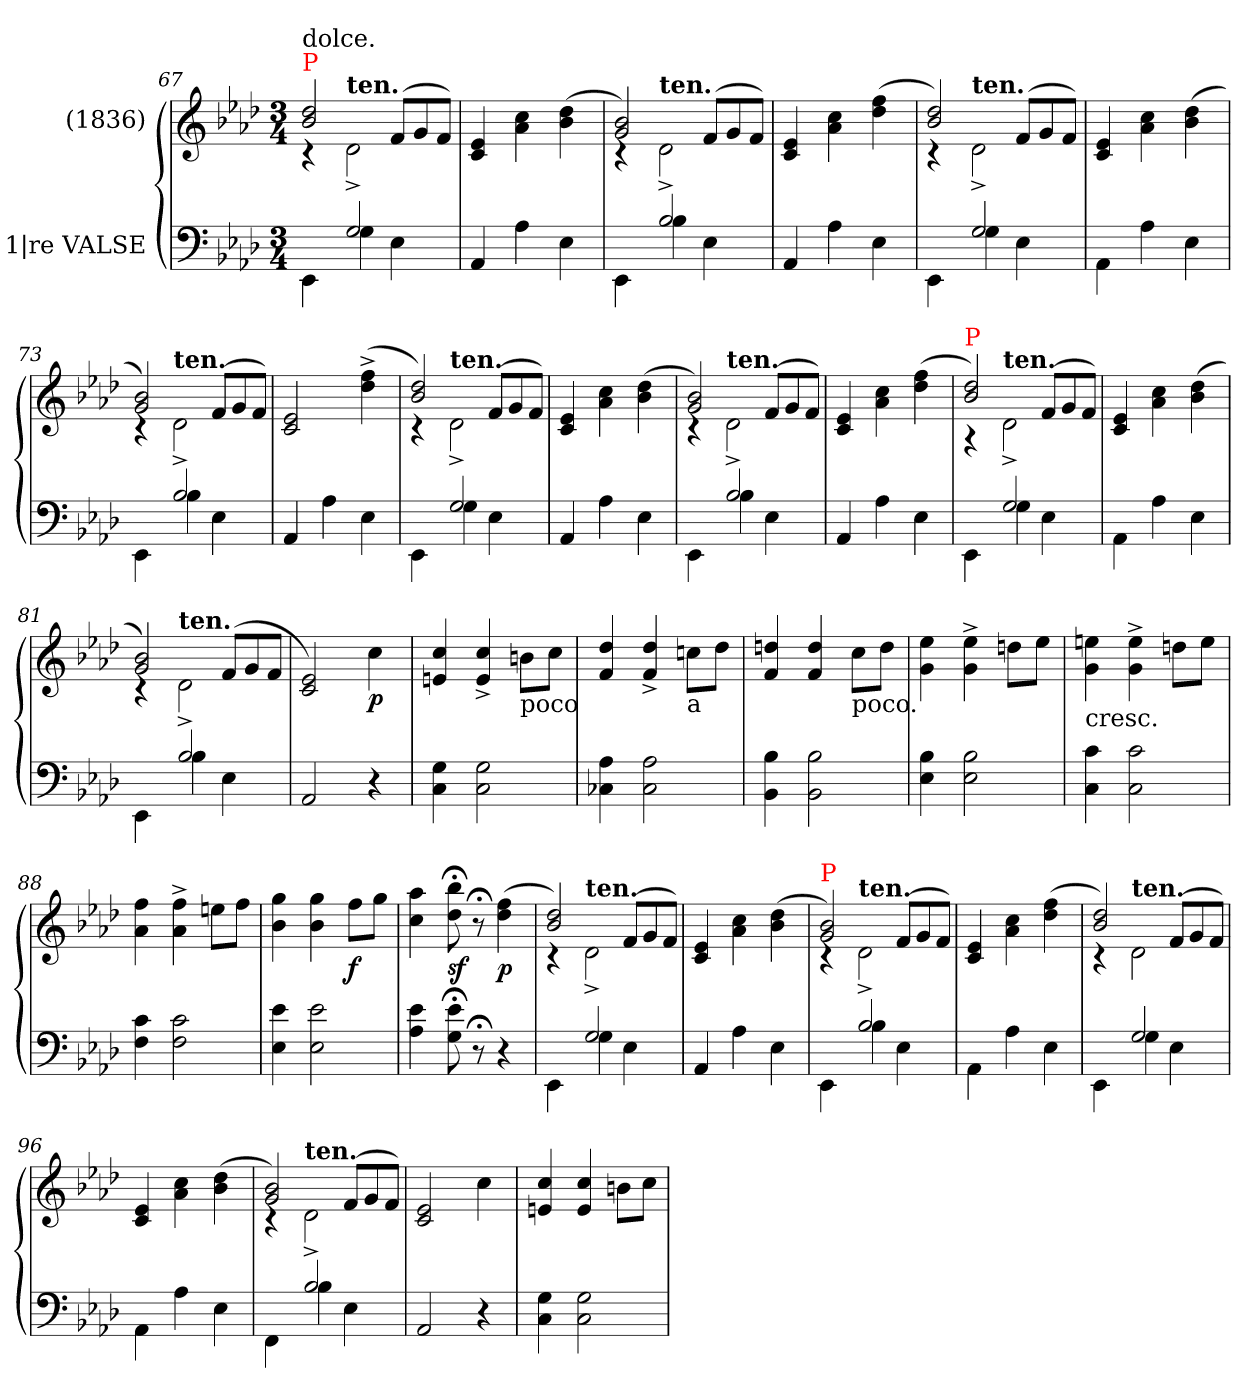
**kern	**kern	**dynam
*part2	*part1	*part1
*staff2	*staff1	*staff1
*I"1|re VALSE	*I"(1836)	*
*clefF4	*clefG2	*
*k[b-e-a-d-]	*k[b-e-a-d-]	*
*M3/4	*M3/4	*
=67	=67	=67
*^	*^	*
!	!	!LO:TX:a:color=red:t=P	!	!
!	!	!LO:TX:a:t=dolce.	!	!
4ryy	4EE-\	2dd- 2b-	4rc	.
!	!	!	!LO:TX:a:B:t=ten.	!
2G	4G	.	2d-^<	.
*	*	*Xtuplet	*	*
.	4E-	(<12fL	.	.
.	.	12g	.	.
.	.	12fJ)	.	.
*v	*v	*	*	*
*	*v	*v	*
=68	=68	=68
4AA-	4e- 4c	.
4A-	4cc 4a-	.
4E-	(>4dd- 4b-	.
=69	=69	=69
*^	*^	*
4ryy	4EE-\	2b- 2g)	4rc	.
!	!	!	!LO:TX:a:B:t=ten.	!
2B-	4B-	.	2d-^<	.
.	4E-	(<12fL	.	.
.	.	12g	.	.
.	.	12fJ)	.	.
*v	*v	*	*	*
*	*v	*v	*
=70	=70	=70
4AA-	4e- 4c	.
4A-	4cc 4a-	.
4E-	(>4ff 4dd-	.
=71	=71	=71
*^	*^	*
4ryy	4EE-\	2dd- 2b-)	4rc	.
!	!	!	!LO:TX:a:B:t=ten.	!
2G	4G	.	2d-^<	.
.	4E-	(<12fL	.	.
.	.	12g	.	.
.	.	12fJ)	.	.
*v	*v	*	*	*
*	*v	*v	*
=72	=72	=72
4AA-\	4e- 4c	.
4A-	4cc 4a-	.
4E-	(>4dd- 4b-	.
=73	=73	=73
*^	*^	*
4ryy	4EE-\	2b- 2g)	4rc	.
!	!	!	!LO:TX:a:B:t=ten.	!
2B-	4B-	.	2d-^<	.
.	4E-	(<12fL	.	.
.	.	12g	.	.
.	.	12fJ)	.	.
*v	*v	*	*	*
*	*v	*v	*
=74	=74	=74
4AA-	2e- 2c	.
4A-	.	.
4E-	(>4ff^<\ 4dd-^<\	.
=75	=75	=75
*^	*^	*
4ryy	4EE-\	2dd- 2b-)	4rc	.
!	!	!	!LO:TX:a:B:t=ten.	!
2G	4G	.	2d-^<	.
.	4E-	(<12fL	.	.
.	.	12g	.	.
.	.	12fJ)	.	.
*v	*v	*	*	*
*	*v	*v	*
=76	=76	=76
4AA-	4e- 4c	.
4A-	4cc 4a-	.
4E-	(>4dd- 4b-	.
=77	=77	=77
*^	*^	*
4ryy	4EE-\	2b- 2g)	4rc	.
!	!	!	!LO:TX:a:B:t=ten.	!
2B-	4B-	.	2d-^<	.
.	4E-	(<12fL	.	.
.	.	12g	.	.
.	.	12fJ)	.	.
*v	*v	*	*	*
*	*v	*v	*
=78	=78	=78
4AA-	4e- 4c	.
4A-	4cc 4a-	.
4E-	(>4ff 4dd-	.
=79	=79	=79
*^	*^	*
!	!	!LO:TX:a:color=red:t=P	!	!
4ryy	4EE-\	2dd- 2b-)	4rA	.
!	!	!	!LO:TX:a:B:t=ten.	!
2G	4G	.	2d-^	.
.	4E-	(<12fL	.	.
.	.	12g	.	.
.	.	12fJ)	.	.
*v	*v	*	*	*
*	*v	*v	*
=80	=80	=80
4AA-\	4e- 4c	.
4A-	4cc 4a-	.
4E-	(>4dd- 4b-	.
=81	=81	=81
*^	*^	*
4ryy	4EE-\	2b- 2g)	4rc	.
!	!	!	!LO:TX:a:B:t=ten.	!
2B-	4B-	.	2d-^<	.
.	4E-	(<12fL	.	.
.	.	12g	.	.
.	.	12fJ	.	.
*v	*v	*	*	*
*	*v	*v	*
=82	=82	=82
2AA-	2e- 2c)	.
4r	4cc	p
=83	=83	=83
4G 4C	4cc 4en	.
2G 2C	4cc^< 4e^<	.
!	!LO:TX:b:t=poco	!
.	8bnL	.
.	8ccJ	.
=84	=84	=84
4A- 4C-X	4dd- 4f	.
2A- 2C-	4dd-^< 4f^<	.
!	!LO:TX:b:t=a	!
.	8ccnL	.
.	8dd-J	.
=85	=85	=85
4B- 4BB-	4ddn 4f	.
2B- 2BB-	4dd 4f	.
!	!LO:TX:b:t=poco.	!
.	8ccL	.
.	8ddJ	.
=86	=86	=86
4B- 4E-	4ee- 4g	.
2B- 2E-	4ee-^< 4g^<	.
.	8ddnL	.
.	8ee-J	.
=87	=87	=87
!	!LO:TX:c:t=cresc.	!
4c 4C	4een 4g	.
2c 2C	4ee^< 4g^<	.
.	8ddnL	.
.	8eeJ	.
=88	=88	=88
4c 4F	4ff 4a-	.
2c 2F	4ff^< 4a-^<	.
.	8eenL	.
.	8ffJ	.
=89	=89	=89
4e- 4E-	4gg 4b-	.
2e- 2E-	4gg 4b-	.
.	8ffL	f
.	8ggJ	.
=90	=90	=90
4e- 4A-	4aa- 4cc	.
8e-;< 8G;<	8bb-;< 8dd-;<	sf
8r;<	8r;<	.
4r	(>4ff 4dd-	p
=91	=91	=91
*^	*^	*
4ryy	4EE-\	2dd- 2b-)	4rc	.
!	!	!	!LO:TX:a:B:t=ten.	!
2G	4G	.	2d-^<	.
.	4E-	(<12fL	.	.
.	.	12g	.	.
.	.	12fJ)	.	.
*v	*v	*	*	*
*	*v	*v	*
=92	=92	=92
4AA-	4e- 4c	.
4A-	4cc 4a-	.
4E-	(>4dd- 4b-	.
=93	=93	=93
*^	*^	*
!	!	!LO:TX:a:color=red:t=P	!	!
4ryy	4EE-\	2b- 2g)	4rc	.
!	!	!	!LO:TX:a:B:t=ten.	!
2B-	4B-	.	2d-^<	.
.	4E-	(<12fL	.	.
.	.	12g	.	.
.	.	12fJ)	.	.
*v	*v	*	*	*
*	*v	*v	*
=94	=94	=94
4AA-\	4e- 4c	.
4A-	4cc 4a-	.
4E-	(>4ff 4dd-	.
=95	=95	=95
*^	*^	*
4ryy	4EE-\	2dd- 2b-)	4rc	.
!	!	!	!LO:TX:a:B:t=ten.	!
2G	4G	.	2d-	.
.	4E-	(<12fL	.	.
.	.	12g	.	.
.	.	12fJ)	.	.
*v	*v	*	*	*
*	*v	*v	*
=96	=96	=96
4AA-\	4e- 4c	.
4A-	4cc 4a-	.
4E-	(>4dd- 4b-	.
=97	=97	=97
*^	*^	*
4ryy	4FF\	2b- 2g)	4rc	.
!	!	!	!LO:TX:a:B:t=ten.	!
2B-	4B-	.	2d-^<	.
.	4E-	(<12fL	.	.
.	.	12g	.	.
.	.	12fJ)	.	.
*v	*v	*	*	*
*	*v	*v	*
=98	=98	=98
2AA-	2e- 2c	.
4r	4cc	.
=99	=99	=99
4G 4C	4cc 4en	.
2G 2C	4cc 4e	.
.	8bnL	.
.	8ccJ	.
=	=	=
*-	*-	*-
